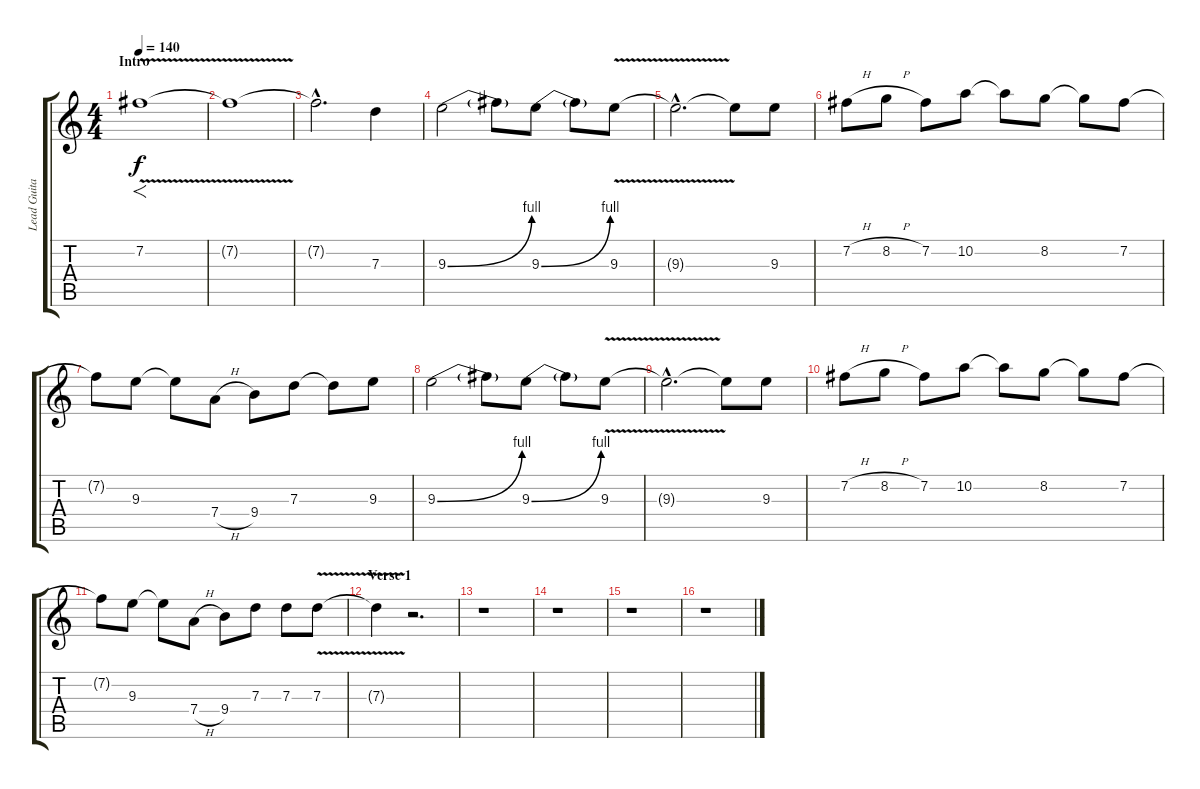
\track ("Lead Guitar" "Lead Guita") {instrument overdrivenguitar}
\staff {score tabs}
\tuning (E4 B3 G3 D3 A2 E2) {hide}
\ts (4 4)
\section ("" "Intro")
\tempo 140
\clef g2
\ks c
7.2{v}.1{f dy f instrument overdrivenguitar} |
7.2{t}.1 |
7.2{hac t}.2{d} 7.3.4 |
9.3{be (bend 0 0 60 4)}.2 9.3{t}.8 9.3{be (bend 0 0 60 4)}.8 9.3{t}.8 9.3{v}.8 |
9.3{hac t}.2{d} 9.3{t}.8 9.3.8 |
7.2{h}.8 8.2{h}.8 7.2.8 10.2.8 10.2{t}.8 8.2.8 8.2{t}.8 7.2.8 |
7.2{t}.8 9.3.8 9.3{t}.8 7.4{h}.8 9.4.8 7.3.8 7.3{t}.8 9.3.8 |
9.3{be (bend 0 0 60 4)}.2 9.3{t}.8 9.3{be (bend 0 0 60 4)}.8 9.3{t}.8 9.3{v}.8 |
9.3{hac t}.2{d} 9.3{t}.8 9.3.8 |
7.2{h}.8 8.2{h}.8 7.2.8 10.2.8 10.2{t}.8 8.2.8 8.2{t}.8 7.2.8 |
7.2{t}.8 9.3.8 9.3{t}.8 7.4{h}.8 9.4.8 7.3.8 7.3.8 7.3{v}.8 |
\section ("" "Verse 1")
7.3{t}.4 r.2{d} |
r.1 |
r.1 |
r.1 |
r.1
